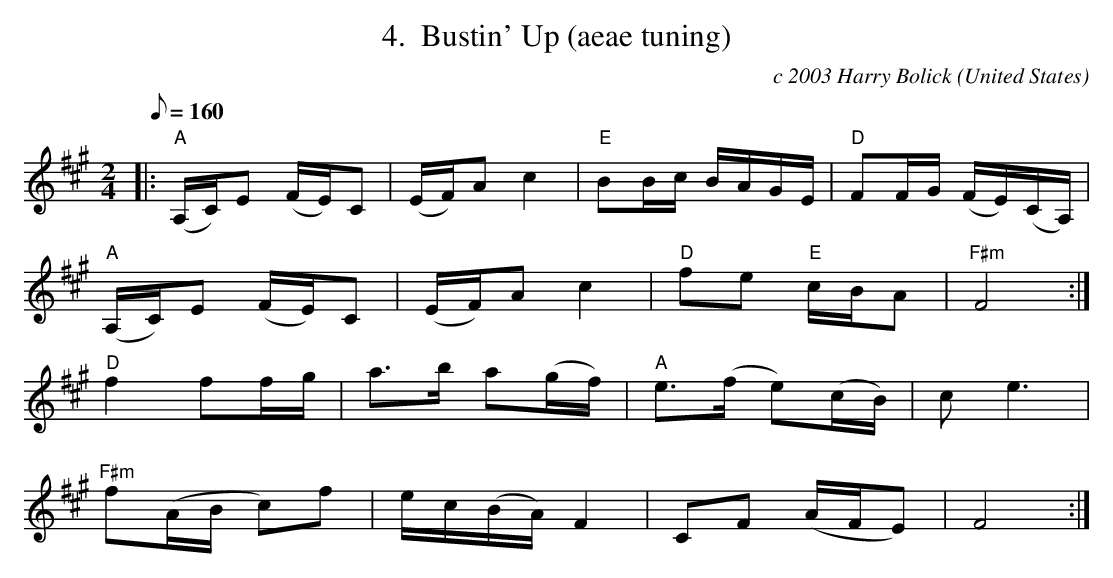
X:1
T:4.  Bustin' Up (aeae tuning)
C:c 2003 Harry Bolick
O:United States
M:2/4
L:1/8
Q:160
K:A
 |: "A"  (A,/2C/2)E (F/2E/2)C | (E/2F/2)A c2 |"E"  BB/2c/2  B/2A/2G/2E/2| "D" FF/2G/2 (F/2E/2)(C/2A,/2)|
"A" (A,/2C/2)E (F/2E/2)C |(E/2F/2)A c2 | "D" fe "E" c/2B/2A|"F#m"  F4:|
"D" f2 ff/2g/2| a>b a(g/2f/2)|"A"  e>(f e)(c/2B/2) | c e3|
"F#m" f(A/2B/2 c)f |e/2c/2(B/2A/2) F2 | CF (A/2F/2E)| F4:|
